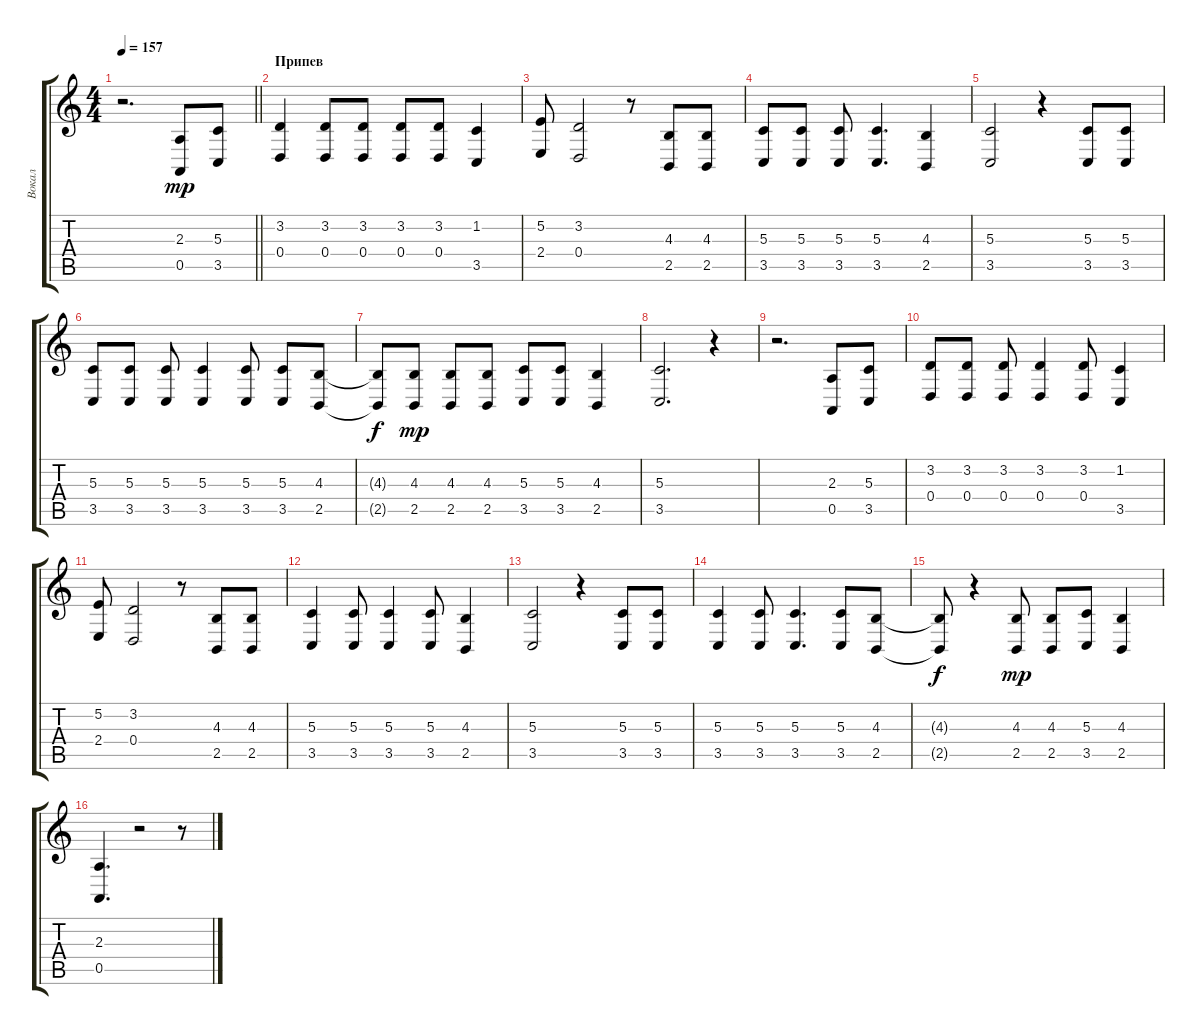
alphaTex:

\track ("Вокал" "Вокал") {instrument tenorsax}
\staff {score tabs}
\tuning (E4 B3 G3 D3 A2 E2) {hide}
\ts (4 4)
\tempo 157
\clef g2
\barLineRight lightlight
\ks c
r.2{d dy mp} (2.3 0.5).8 (5.3 3.5).8 |
\section ("" "Припев")
(3.2 0.4).4 (3.2 0.4).8 (3.2 0.4).8 (3.2 0.4).8 (3.2 0.4).8 (1.2 3.5).4 |
(5.2 2.4).8 (3.2 0.4).2 r.8 (4.3 2.5).8 (4.3 2.5).8 |
(5.3 3.5).8 (5.3 3.5).8 (5.3 3.5).8 (5.3 3.5).4{d} (4.3 2.5).4 |
(5.3 3.5).2 r.4 (5.3 3.5).8 (5.3 3.5).8 |
(5.3 3.5).8 (5.3 3.5).8 (5.3 3.5).8 (5.3 3.5).4 (5.3 3.5).8 (5.3 3.5).8 (4.3 2.5).8 |
(4.3{t} 2.5{t}).8{dy f} (4.3 2.5).8{dy mp} (4.3 2.5).8 (4.3 2.5).8 (5.3 3.5).8 (5.3 3.5).8 (4.3 2.5).4 |
(5.3 3.5).2{d} r.4 |
r.2{d} (2.3 0.5).8 (5.3 3.5).8 |
(3.2 0.4).8 (3.2 0.4).8 (3.2 0.4).8 (3.2 0.4).4 (3.2 0.4).8 (1.2 3.5).4 |
(5.2 2.4).8 (3.2 0.4).2 r.8 (4.3 2.5).8 (4.3 2.5).8 |
(5.3 3.5).4 (5.3 3.5).8 (5.3 3.5).4 (5.3 3.5).8 (4.3 2.5).4 |
(5.3 3.5).2 r.4 (5.3 3.5).8 (5.3 3.5).8 |
(5.3 3.5).4 (5.3 3.5).8 (5.3 3.5).4{d} (5.3 3.5).8 (4.3 2.5).8 |
(4.3{t} 2.5{t}).8{dy f} r.4 (4.3 2.5).8{dy mp} (4.3 2.5).8 (5.3 3.5).8 (4.3 2.5).4 |
(2.3 0.5).4{d} r.2 r.8
